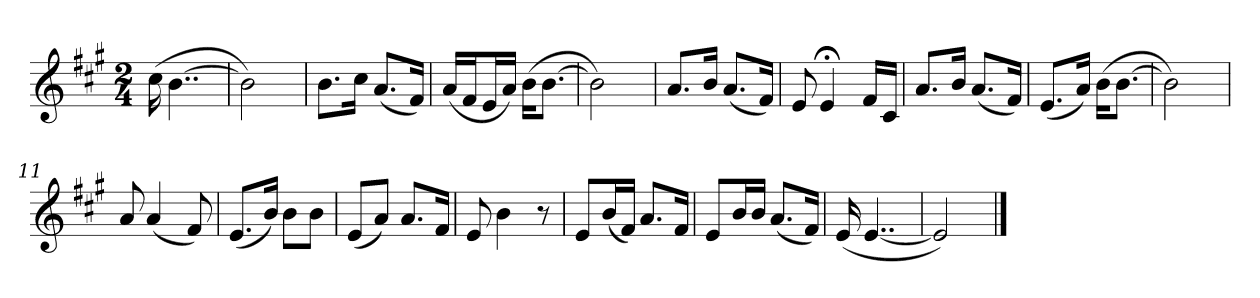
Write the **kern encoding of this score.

**kern
*part1
*staff1
*k[f#c#g#]
*M2/4
=1
(16cc#
[4..b
=2
2b])
=3
8.bL
16cc#Jk
(8.aL
16f#Jk)
=4
(16aLL
16f#J
16eL
16aJJ)
(16bKL
[8.bJ
=5
2b])
=6
8.aL
16bJk
(8.aL
16f#Jk)
=7
8e
4e;<
16f#LL
16c#JJ
=8
8.aL
16bJk
(8.aL
16f#Jk)
=9
(8.eL
16aJk)
(16bKL
[8.bJ
=10
2b])
=11
8a
(4a
8f#)
=12
(8.eL
16bJk)
8bL
8bJ
=13
(8eL
8aJ)
8.aL
16f#Jk
=14
8e
4b
8r
=15
8eL
(16bL
16f#JJ)
8.aL
16f#Jk
=16
8eL
16bL
16bJJ
(8.aL
16f#Jk)
=17
(16e
[4..e
=18
2e])
==
*-
